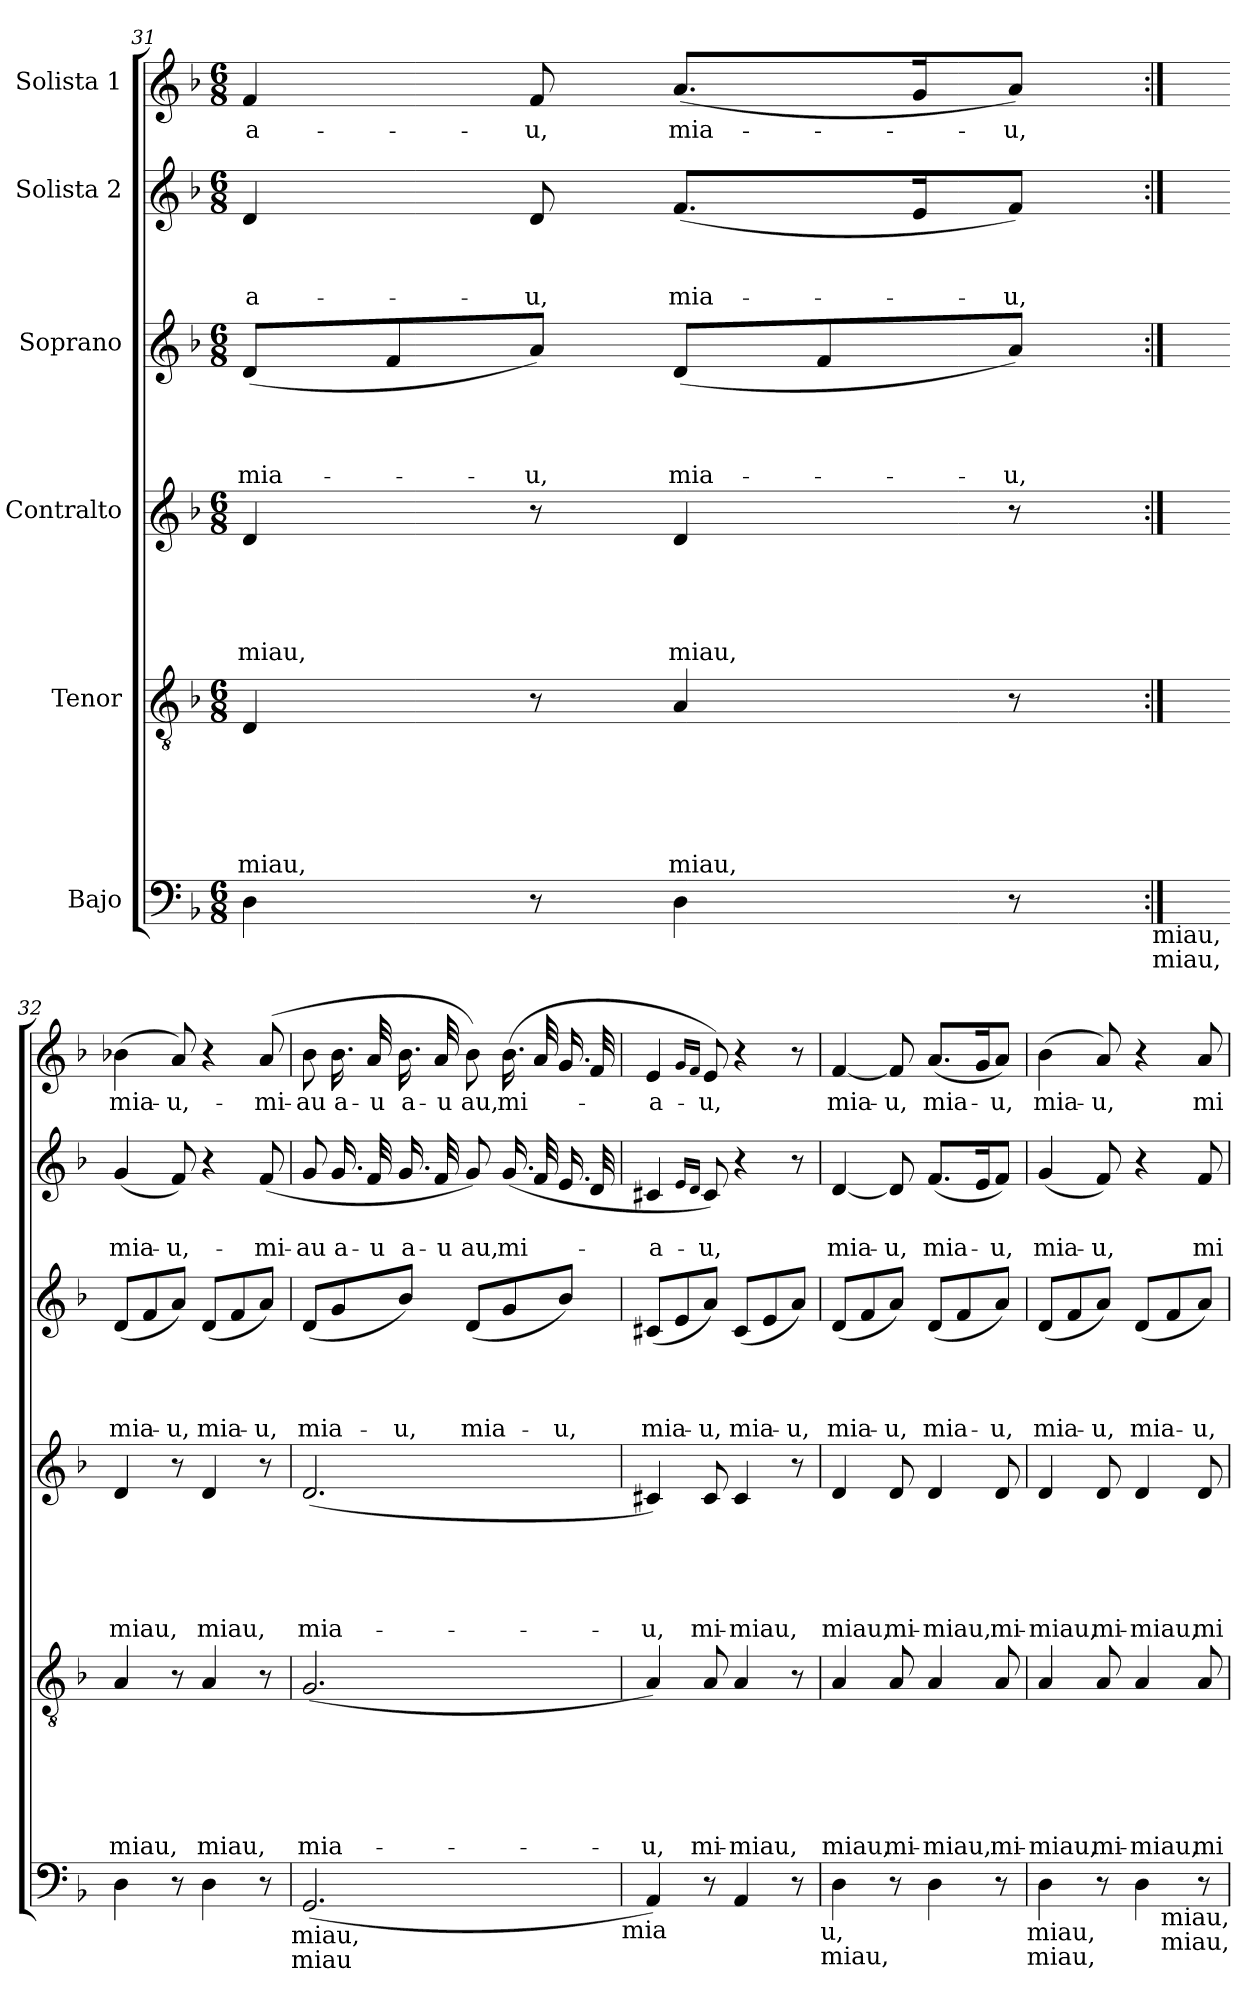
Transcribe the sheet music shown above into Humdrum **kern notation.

**kern	**kern	**text	**text	**text	**text	**text	**text	**kern	**text	**text	**text	**text	**text	**kern	**text	**text	**text	**text	**kern	**text	**text	**text	**kern	**text
*part6	*part5	*part5	*part5	*part5	*part5	*part5	*part5	*part4	*part4	*part4	*part4	*part4	*part4	*part3	*part3	*part3	*part3	*part3	*part2	*part2	*part2	*part2	*part1	*part1
*staff6	*staff5	*staff5	*staff5	*staff5	*staff5	*staff5	*staff5	*staff4	*staff4	*staff4	*staff4	*staff4	*staff4	*staff3	*staff3	*staff3	*staff3	*staff3	*staff2	*staff2	*staff2	*staff2	*staff1	*staff1
*I"Bajo	*I"Tenor	*	*	*	*	*	*	*I"Contralto	*	*	*	*	*	*I"Soprano	*	*	*	*	*I"Solista 2	*	*	*	*I"Solista 1	*
*clefF4	*clefGv2	*	*	*	*	*	*	*clefG2	*	*	*	*	*	*clefG2	*	*	*	*	*clefG2	*	*	*	*clefG2	*
*ITrd7c12	*	*	*	*	*	*	*	*	*	*	*	*	*	*	*	*	*	*	*	*	*	*	*	*
*k[b-]	*k[b-]	*	*	*	*	*	*	*k[b-]	*	*	*	*	*	*k[b-]	*	*	*	*	*k[b-]	*	*	*	*k[b-]	*
*F:	*F:	*	*	*	*	*	*	*F:	*	*	*	*	*	*F:	*	*	*	*	*F:	*	*	*	*F:	*
*M6/8	*M6/8	*	*	*	*	*	*	*M6/8	*	*	*	*	*	*M6/8	*	*	*	*	*M6/8	*	*	*	*M6/8	*
=31	=31	=31	=31	=31	=31	=31	=31	=31	=31	=31	=31	=31	=31	=31	=31	=31	=31	=31	=31	=31	=31	=31	=31	=31
!	!	!	!	!	!	!	!LO:LY:b	!	!	!	!	!	!LO:LY:b	!	!	!	!	!LO:LY:b	!	!	!	!LO:LY:b	!	!LO:LY:b
4DD\	4D/	.	.	.	.	.	-miau,	4d/	.	.	.	.	-miau,	(<8d/L	.	.	.	-mia-	4d/	.	.	-a-	4f/	-a-
.	.	.	.	.	.	.	.	.	.	.	.	.	.	8f/	.	.	.	.	.	.	.	.	.	.
!	!	!	!	!	!	!	!	!	!	!	!	!	!	!	!	!	!	!LO:LY:b	!	!	!	!LO:LY:b	!	!LO:LY:b
8r	8r	.	.	.	.	.	.	8r	.	.	.	.	.	8a/J)	.	.	.	-u,	8d/	.	.	-u,	8f/	-u,
!	!	!	!	!	!	!	!LO:LY:b	!	!	!	!	!	!LO:LY:b	!	!	!	!	!LO:LY:b	!	!	!	!LO:LY:b	!	!LO:LY:b
4DD\	4A/	.	.	.	.	.	miau,	4d/	.	.	.	.	miau,	(<8d/L	.	.	.	mia-	(<8.f/L	.	.	mia-	(<8.a/L	mia-
.	.	.	.	.	.	.	.	.	.	.	.	.	.	8f/	.	.	.	.	.	.	.	.	.	.
.	.	.	.	.	.	.	.	.	.	.	.	.	.	.	.	.	.	.	16e/k	.	.	.	16g/k	.
!	!	!	!	!	!	!	!	!	!	!	!	!	!	!	!	!	!	!LO:LY:b	!	!	!	!LO:LY:b	!	!LO:LY:b
8r	8r	.	.	.	.	.	.	8r	.	.	.	.	.	8a/J)	.	.	.	-u,	8f/J)	.	.	-u,	8a/J)	-u,
!LO:TX:b:t=miau,	!	!	!	!	!	!	!	!	!	!	!	!	!	!	!	!	!	!	!	!	!	!	!	!
!LO:TX:b:t=miau,	!	!	!	!	!	!	!	!	!	!	!	!	!	!	!	!	!	!	!	!	!	!	!	!
!!LO:LB:g=z
=32:|!	=32:|!	=32:|!	=32:|!	=32:|!	=32:|!	=32:|!	=32:|!	=32:|!	=32:|!	=32:|!	=32:|!	=32:|!	=32:|!	=32:|!	=32:|!	=32:|!	=32:|!	=32:|!	=32:|!	=32:|!	=32:|!	=32:|!	=32:|!	=32:|!
!	!	!	!	!	!	!	!LO:LY:b	!	!	!	!	!	!LO:LY:b	!	!	!	!	!LO:LY:b	!	!	!LO:LY:b	!	!	!LO:LY:b
4DD\	4A/	.	.	.	.	.	miau,	4d/	.	.	.	.	miau,	(<8d/L	.	.	.	mia-	(<4g/	.	mia-	.	(>4b-X\	mia-
.	.	.	.	.	.	.	.	.	.	.	.	.	.	8f/	.	.	.	.	.	.	.	.	.	.
!	!	!	!	!	!	!	!	!	!	!	!	!	!	!	!	!	!	!LO:LY:b	!	!	!LO:LY:b	!	!	!LO:LY:b
8r	8r	.	.	.	.	.	.	8r	.	.	.	.	.	8a/J)	.	.	.	-u,	8f/)	.	-u,-	.	8a/)	-u,-
!	!	!	!	!	!	!	!LO:LY:b	!	!	!	!	!	!LO:LY:b	!	!	!	!	!LO:LY:b	!	!	!	!	!	!
4DD\	4A/	.	.	.	.	.	miau,	4d/	.	.	.	.	miau,	(<8d/L	.	.	.	mia-	4r	.	.	.	4r	.
.	.	.	.	.	.	.	.	.	.	.	.	.	.	8f/	.	.	.	.	.	.	.	.	.	.
!	!	!	!	!	!	!	!	!	!	!	!	!	!	!	!	!	!	!LO:LY:b	!	!	!LO:LY:b	!	!	!LO:LY:b
8r	8r	.	.	.	.	.	.	8r	.	.	.	.	.	8a/J)	.	.	.	-u,	(<8f/	.	-mi-	.	(8a/	-mi-
!LO:TX:b:t=miau,	!	!	!	!	!	!	!	!	!	!	!	!	!	!	!	!	!	!	!	!	!	!	!	!
!LO:TX:b:t=miau	!	!	!	!	!	!	!	!	!	!	!	!	!	!	!	!	!	!	!	!	!	!	!	!
=33	=33	=33	=33	=33	=33	=33	=33	=33	=33	=33	=33	=33	=33	=33	=33	=33	=33	=33	=33	=33	=33	=33	=33	=33
!	!	!	!	!	!	!	!LO:LY:b	!	!	!	!	!	!LO:LY:b	!	!	!	!	!LO:LY:b	!	!	!LO:LY:b	!	!	!LO:LY:b
(<2.GGG/	(<2.G/	.	.	.	.	.	mia-	(<2.d/	.	.	.	.	mia-	(<8d/L	.	.	.	mia-	8g/	.	-au	.	8b-\	-au
!	!	!	!	!	!	!	!	!	!	!	!	!	!	!	!	!	!	!	!	!	!LO:LY:b	!	!	!LO:LY:b
.	.	.	.	.	.	.	.	.	.	.	.	.	.	8g/	.	.	.	.	16.g/	.	a-	.	16.b-\	a-
!	!	!	!	!	!	!	!	!	!	!	!	!	!	!	!	!	!	!	!	!	!LO:LY:b	!	!	!LO:LY:b
.	.	.	.	.	.	.	.	.	.	.	.	.	.	.	.	.	.	.	32f/	.	-u	.	32a/	-u
!	!	!	!	!	!	!	!	!	!	!	!	!	!	!	!	!	!	!LO:LY:b	!	!	!LO:LY:b	!	!	!LO:LY:b
.	.	.	.	.	.	.	.	.	.	.	.	.	.	8b-/J)	.	.	.	-u,	16.g/	.	a-	.	16.b-\	a-
!	!	!	!	!	!	!	!	!	!	!	!	!	!	!	!	!	!	!	!	!	!LO:LY:b	!	!	!LO:LY:b
.	.	.	.	.	.	.	.	.	.	.	.	.	.	.	.	.	.	.	32f/	.	-u	.	32a/	-u
!	!	!	!	!	!	!	!	!	!	!	!	!	!	!	!	!	!	!LO:LY:b	!	!	!LO:LY:b	!	!	!LO:LY:b
.	.	.	.	.	.	.	.	.	.	.	.	.	.	(<8d/L	.	.	.	mia-	8g/)	.	au,	.	8b-\)	au,
!	!	!	!	!	!	!	!	!	!	!	!	!	!	!	!	!	!	!	!	!	!LO:LY:b	!	!	!LO:LY:b
.	.	.	.	.	.	.	.	.	.	.	.	.	.	8g/	.	.	.	.	(<16.g/	.	mi-	.	(>16.b-\	mi-
.	.	.	.	.	.	.	.	.	.	.	.	.	.	.	.	.	.	.	32f/	.	.	.	32a/	.
!	!	!	!	!	!	!	!	!	!	!	!	!	!	!	!	!	!	!LO:LY:b	!	!	!	!	!	!
.	.	.	.	.	.	.	.	.	.	.	.	.	.	8b-/J)	.	.	.	-u,	16.e/	.	.	.	16.g/	.
.	.	.	.	.	.	.	.	.	.	.	.	.	.	.	.	.	.	.	32d/	.	.	.	32f/	.
!LO:TX:b:t=mia	!	!	!	!	!	!	!	!	!	!	!	!	!	!	!	!	!	!	!	!	!	!	!	!
=34	=34	=34	=34	=34	=34	=34	=34	=34	=34	=34	=34	=34	=34	=34	=34	=34	=34	=34	=34	=34	=34	=34	=34	=34
!	!	!	!	!	!	!	!LO:LY:b	!	!	!	!	!	!LO:LY:b	!	!	!	!	!LO:LY:b	!	!	!LO:LY:b	!	!	!LO:LY:b
4AAA/)	4A/)	.	.	.	.	.	-u,	4c#X/)	.	.	.	.	-u,	(<8c#X/L	.	.	.	mia-	4c#X/	.	-a-	.	4e/	-a-
.	.	.	.	.	.	.	.	.	.	.	.	.	.	8e/	.	.	.	.	.	.	.	.	.	.
.	.	.	.	.	.	.	.	.	.	.	.	.	.	.	.	.	.	.	16qe/LL	.	.	.	16qg/LL	.
.	.	.	.	.	.	.	.	.	.	.	.	.	.	.	.	.	.	.	16qd/JJ	.	.	.	16qf/JJ	.
!	!	!	!	!	!	!	!LO:LY:b	!	!	!	!	!	!LO:LY:b	!	!	!	!	!LO:LY:b	!	!	!LO:LY:b	!	!	!LO:LY:b
8r	8A/	.	.	.	.	.	mi-	8c#/	.	.	.	.	mi-	8a/J)	.	.	.	-u,	8c#/)	.	-u,	.	8e/)	-u,
!	!	!	!	!	!	!	!LO:LY:b	!	!	!	!	!	!LO:LY:b	!	!	!	!	!LO:LY:b	!	!	!	!	!	!
4AAA/	4A/	.	.	.	.	.	-miau,	4c#/	.	.	.	.	-miau,	(<8c#/L	.	.	.	mia-	4r	.	.	.	4r	.
.	.	.	.	.	.	.	.	.	.	.	.	.	.	8e/	.	.	.	.	.	.	.	.	.	.
!	!	!	!	!	!	!	!	!	!	!	!	!	!	!	!	!	!	!LO:LY:b	!	!	!	!	!	!
8r	8r	.	.	.	.	.	.	8r	.	.	.	.	.	8a/J)	.	.	.	-u,	8r	.	.	.	8r	.
!LO:TX:b:t=u,	!	!	!	!	!	!	!	!	!	!	!	!	!	!	!	!	!	!	!	!	!	!	!	!
!LO:TX:b:t=miau,	!	!	!	!	!	!	!	!	!	!	!	!	!	!	!	!	!	!	!	!	!	!	!	!
=35	=35	=35	=35	=35	=35	=35	=35	=35	=35	=35	=35	=35	=35	=35	=35	=35	=35	=35	=35	=35	=35	=35	=35	=35
!	!	!	!	!	!	!	!LO:LY:b	!	!	!	!	!	!LO:LY:b	!	!	!	!	!LO:LY:b	!	!	!LO:LY:b	!	!	!LO:LY:b
4DD\	4A/	.	.	.	.	.	miau,	4d/	.	.	.	.	miau,	(<8d/L	.	.	.	mia-	[<4d/	.	mia-	.	[<4f/	mia-
.	.	.	.	.	.	.	.	.	.	.	.	.	.	8f/	.	.	.	.	.	.	.	.	.	.
!	!	!	!	!	!	!	!LO:LY:b	!	!	!	!	!	!LO:LY:b	!	!	!	!	!LO:LY:b	!	!	!LO:LY:b	!	!	!LO:LY:b
8r	8A/	.	.	.	.	.	mi-	8d/	.	.	.	.	mi-	8a/J)	.	.	.	-u,	8d/]	.	-u,	.	8f/]	-u,
!	!	!	!	!	!	!	!LO:LY:b:rj	!	!	!	!	!	!LO:LY:b:rj	!	!	!	!	!LO:LY:b	!	!	!LO:LY:b	!	!	!LO:LY:b
4DD\	4A/	.	.	.	.	.	-miau,	4d/	.	.	.	.	-miau,	(<8d/L	.	.	.	mia-	(<8.f/L	.	mia-	.	(<8.a/L	mia-
.	.	.	.	.	.	.	.	.	.	.	.	.	.	8f/	.	.	.	.	.	.	.	.	.	.
.	.	.	.	.	.	.	.	.	.	.	.	.	.	.	.	.	.	.	16e/k	.	.	.	16g/k	.
!	!	!	!	!	!	!	!LO:LY:b	!	!	!	!	!	!LO:LY:b	!	!	!	!	!LO:LY:b	!	!	!LO:LY:b	!	!	!LO:LY:b
8r	8A/	.	.	.	.	.	mi-	8d/	.	.	.	.	mi-	8a/J)	.	.	.	-u,	8f/J)	.	-u,	.	8a/J)	-u,
!LO:TX:b:t=miau,	!	!	!	!	!	!	!	!	!	!	!	!	!	!	!	!	!	!	!	!	!	!	!	!
!LO:TX:b:t=miau,	!	!	!	!	!	!	!	!	!	!	!	!	!	!	!	!	!	!	!	!	!	!	!	!
!!LO:PB:g=z
=36	=36	=36	=36	=36	=36	=36	=36	=36	=36	=36	=36	=36	=36	=36	=36	=36	=36	=36	=36	=36	=36	=36	=36	=36
!	!	!	!	!	!	!	!LO:LY:b	!	!	!	!	!	!LO:LY:b	!	!	!	!	!LO:LY:b	!	!	!LO:LY:b	!	!	!LO:LY:b
4DD\	4A/	.	.	.	.	.	-miau,	4d/	.	.	.	.	-miau,	(<8d/L	.	.	.	mia-	(<4g/	.	mia-	.	(>4b-\	mia-
.	.	.	.	.	.	.	.	.	.	.	.	.	.	8f/	.	.	.	.	.	.	.	.	.	.
!	!	!	!	!	!	!	!LO:LY:b	!	!	!	!	!	!LO:LY:b	!	!	!	!	!LO:LY:b	!	!	!LO:LY:b	!	!	!LO:LY:b
8r	8A/	.	.	.	.	.	mi-	8d/	.	.	.	.	mi-	8a/J)	.	.	.	-u,	8f/)	.	-u,	.	8a/)	-u,
!	!	!	!	!	!	!	!LO:LY:b	!	!	!	!	!	!LO:LY:b	!	!	!	!	!LO:LY:b	!	!	!	!	!	!
4DD\	4A/	.	.	.	.	.	-miau,	4d/	.	.	.	.	-miau,	(<8d/L	.	.	.	mia-	4r	.	.	.	4r	.
.	.	.	.	.	.	.	.	.	.	.	.	.	.	8f/	.	.	.	.	.	.	.	.	.	.
!	!	!	!	!	!	!	!LO:LY:b	!	!	!	!	!	!LO:LY:b	!	!	!	!	!LO:LY:b	!	!	!LO:LY:b	!	!	!LO:LY:b
8r	8A/	.	.	.	.	.	mi-	8d/	.	.	.	.	mi-	8a/J)	.	.	.	-u,	8f/	.	mi-	.	8a/	mi-
!LO:TX:b:t=miau,	!	!	!	!	!	!	!	!	!	!	!	!	!	!	!	!	!	!	!	!	!	!	!	!
!LO:TX:b:t=miau,	!	!	!	!	!	!	!	!	!	!	!	!	!	!	!	!	!	!	!	!	!	!	!	!
=	=	=	=	=	=	=	=	=	=	=	=	=	=	=	=	=	=	=	=	=	=	=	=	=
*-	*-	*-	*-	*-	*-	*-	*-	*-	*-	*-	*-	*-	*-	*-	*-	*-	*-	*-	*-	*-	*-	*-	*-	*-
